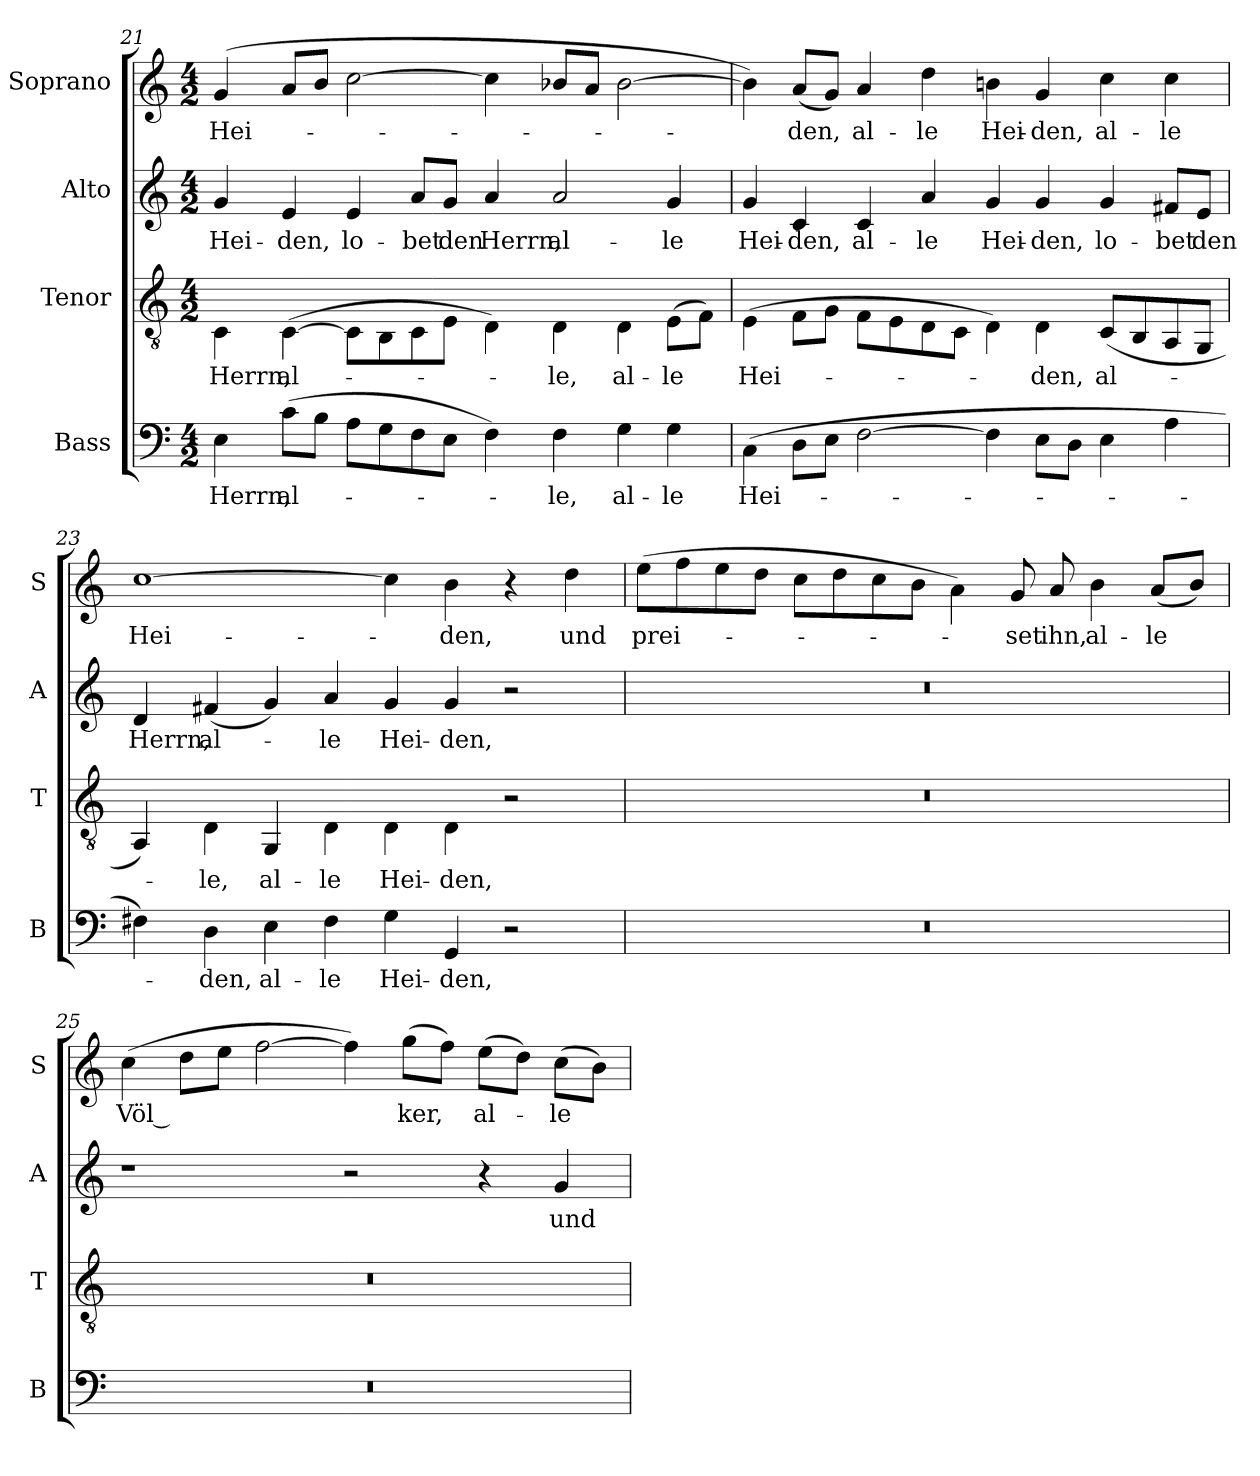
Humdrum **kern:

**kern	**text	**kern	**text	**kern	**text	**kern	**text
*part4	*part4	*part3	*part3	*part2	*part2	*part1	*part1
*staff4	*staff4	*staff3	*staff3	*staff2	*staff2	*staff1	*staff1
*I"Bass	*	*I"Tenor	*	*I"Alto	*	*I"Soprano	*
*I'B	*	*I'T	*	*I'A	*	*I'S	*
*clefF4	*	*clefGv2	*	*clefG2	*	*clefG2	*
*k[]	*	*k[]	*	*k[]	*	*k[]	*
*C:	*	*C:	*	*C:	*	*C:	*
*M4/2	*	*M4/2	*	*M4/2	*	*M4/2	*
=21	=21	=21	=21	=21	=21	=21	=21
!	!LO:LY:b:color=#000000	!	!	!	!	!	!
!	!	!	!LO:LY:b:color=#000000	!	!	!	!
!	!	!	!	!	!LO:LY:b:color=#000000	!	!
!	!	!	!	!	!	!	!LO:LY:b:color=#000000
4Ei\	Herrn,	4Ci\	Herrn,	4gi/	Hei-	(4gi/	Hei-
!	!LO:LY:b:color=#000000	!	!	!	!	!	!
!	!	!	!LO:LY:b:color=#000000	!	!	!	!
!	!	!	!	!	!LO:LY:b:color=#000000	!	!
(8ci\L	al-	([4Ci\	al-	4ei/	-den,	8ai/L	.
8Bi\J	.	.	.	.	.	8bi/J	.
!	!	!	!	!	!LO:LY:b:color=#000000	!	!
8Ai\L	.	8Ci\L]	.	4ei/	lo-	[2cci\	.
8Gi\	.	8BBi\	.	.	.	.	.
!	!	!	!	!	!LO:LY:b:color=#000000	!	!
8Fi\	.	8Ci\	.	8ai/L	-bet	.	.
!	!	!	!	!	!LO:LY:b:color=#000000	!	!
8Ei\J	.	8Ei\J	.	8gi/J	den	.	.
!	!	!	!	!	!LO:LY:b:color=#000000	!	!
4Fi\)	.	4Di\)	.	4ai/	Herrn,	4cci\]	.
!	!LO:LY:b:color=#000000	!	!	!	!	!	!
!	!	!	!LO:LY:b:color=#000000	!	!	!	!
!	!	!	!	!	!LO:LY:b:color=#000000	!	!
4Fi\	-le,	4Di\	-le,	2ai/	al-	8b-Xi/L	.
.	.	.	.	.	.	8ai/J	.
!	!LO:LY:b:color=#000000	!	!	!	!	!	!
!	!	!	!LO:LY:b:color=#000000	!	!	!	!
4Gi\	al-	4Di\	al-	.	.	[2b-i\	.
!	!LO:LY:b:color=#000000	!	!	!	!	!	!
!	!	!	!LO:LY:b:color=#000000	!	!	!	!
!	!	!	!	!	!LO:LY:b:color=#000000	!	!
4Gi\	-le	(8Ei\L	-le	4gi/	-le	.	.
.	.	8Fi\J)	.	.	.	.	.
!!LO:LB:g=z
=22	=22	=22	=22	=22	=22	=22	=22
!	!LO:LY:b:color=#000000	!	!	!	!	!	!
!	!	!	!LO:LY:b:color=#000000	!	!	!	!
!	!	!	!	!	!LO:LY:b:color=#000000	!	!
!	!	!	!	!	!	!	!LO:LY:b:color=#000000
(4Ci\	Hei-	(4Ei\	Hei-	4gi/	Hei-	4b-i\])	-­
!	!	!	!	!	!LO:LY:b:color=#000000	!	!
!	!	!	!	!	!	!	!LO:LY:b:color=#000000
8Di\L	.	8Fi\L	.	4ci/	-den,	(8ai/L	den,
8Ei\J	.	8Gi\J	.	.	.	8gi/J)	.
!	!	!	!	!	!LO:LY:b:color=#000000	!	!
!	!	!	!	!	!	!	!LO:LY:b:color=#000000
[2Fi\	.	8Fi\L	.	4ci/	al-	4ai/	al-
.	.	8Ei\	.	.	.	.	.
!	!	!	!	!	!LO:LY:b:color=#000000	!	!
!	!	!	!	!	!	!	!LO:LY:b:color=#000000
.	.	8Di\	.	4ai/	-le	4ddi\	-le
.	.	8Ci\J	.	.	.	.	.
!	!	!	!	!	!LO:LY:b:color=#000000	!	!
!	!	!	!	!	!	!	!LO:LY:b:color=#000000
4Fi\]	.	4Di\)	.	4gi/	Hei-	4bni\	Hei-
!	!	!	!LO:LY:b:color=#000000	!	!	!	!
!	!	!	!	!	!LO:LY:b:color=#000000	!	!
!	!	!	!	!	!	!	!LO:LY:b:color=#000000
8Ei\L	.	4Di\	-den,	4gi/	-den,	4gi/	-den,
8Di\J	.	.	.	.	.	.	.
!	!	!	!LO:LY:b:color=#000000	!	!	!	!
!	!	!	!	!	!LO:LY:b:color=#000000	!	!
!	!	!	!	!	!	!	!LO:LY:b:color=#000000
4Ei\	.	(8Ci/L	al-	4gi/	lo-	4cci\	al-
.	.	8BBi/	.	.	.	.	.
!	!	!	!	!	!LO:LY:b:color=#000000	!	!
!	!	!	!	!	!	!	!LO:LY:b:color=#000000
4Ai\	.	8AAi/	.	8f#Xi/L	-bet	4cci\	-le
!	!	!	!	!	!LO:LY:b:color=#000000	!	!
.	.	8GGi/J	.	8ei/J	den	.	.
=23	=23	=23	=23	=23	=23	=23	=23
!	!	!	!	!	!LO:LY:b:color=#000000	!	!
!	!	!	!	!	!	!	!LO:LY:b:color=#000000
4F#Xi\)	.	4AAi/)	.	4di/	Herrn,	[1cci	Hei-
!	!LO:LY:b:color=#000000	!	!	!	!	!	!
!	!	!	!LO:LY:b:color=#000000	!	!	!	!
!	!	!	!	!	!LO:LY:b:color=#000000	!	!
4Di\	-den,	4Di\	-le,	(4f#Xi/	al-	.	.
!	!LO:LY:b:color=#000000	!	!	!	!	!	!
!	!	!	!LO:LY:b:color=#000000	!	!	!	!
4Ei\	al-	4GGi/	al-	4gi/)	.	.	.
!	!LO:LY:b:color=#000000	!	!	!	!	!	!
!	!	!	!LO:LY:b:color=#000000	!	!	!	!
!	!	!	!	!	!LO:LY:b:color=#000000	!	!
4F#i\	-le	4Di\	-le	4ai/	-le	.	.
!	!LO:LY:b:color=#000000	!	!	!	!	!	!
!	!	!	!LO:LY:b:color=#000000	!	!	!	!
!	!	!	!	!	!LO:LY:b:color=#000000	!	!
4Gi\	Hei-	4Di\	Hei-	4gi/	Hei-	4cci\]	.
!	!LO:LY:b:color=#000000	!	!	!	!	!	!
!	!	!	!LO:LY:b:color=#000000	!	!	!	!
!	!	!	!	!	!LO:LY:b:color=#000000	!	!
!	!	!	!	!	!	!	!LO:LY:b:color=#000000
4GGi/	-den,	4Di\	-den,	4gi/	-den,	4bi\	-den,
2r	.	2r	.	2r	.	4r	.
!	!	!	!	!	!	!	!LO:LY:b:color=#000000
.	.	.	.	.	.	4ddi\	und
=24	=24	=24	=24	=24	=24	=24	=24
!LO:N:vis=1	!	!LO:N:vis=1	!	!LO:N:vis=1	!	!	!
!	!	!	!	!	!	!	!LO:LY:b:color=#000000
0r	.	0r	.	0r	.	(8eei\L	prei-
.	.	.	.	.	.	8ffi\	.
.	.	.	.	.	.	8eei\	.
.	.	.	.	.	.	8ddi\J	.
.	.	.	.	.	.	8cci\L	.
.	.	.	.	.	.	8ddi\	.
.	.	.	.	.	.	8cci\	.
.	.	.	.	.	.	8bi\J	.
.	.	.	.	.	.	4ai\)	.
!	!	!	!	!	!	!	!LO:LY:b:color=#000000
.	.	.	.	.	.	8gi/	-set
!	!	!	!	!	!	!	!LO:LY:b:color=#000000
.	.	.	.	.	.	8ai/	ihn,
!	!	!	!	!	!	!	!LO:LY:b:color=#000000
.	.	.	.	.	.	4bi\	al-
!	!	!	!	!	!	!	!LO:LY:b:color=#000000
.	.	.	.	.	.	(8ai/L	-le
.	.	.	.	.	.	8bi/J)	.
!!LO:LB:g=z
=25	=25	=25	=25	=25	=25	=25	=25
!LO:N:vis=1	!	!LO:N:vis=1	!	!	!	!	!
!	!	!	!	!	!	!	!LO:LY:b:color=#000000
0r	.	0r	.	1r	.	(4cci\	Völ --
.	.	.	.	.	.	8ddi\L	.
.	.	.	.	.	.	8eei\J	.
.	.	.	.	.	.	[2ffi\	.
.	.	.	.	2r	.	4ffi\])	.
!	!	!	!	!	!	!	!LO:LY:b:color=#000000
.	.	.	.	.	.	(8ggi\L	-ker,
.	.	.	.	.	.	8ffi\J)	.
!	!	!	!	!	!	!	!LO:LY:b:color=#000000
.	.	.	.	4r	.	(8eei\L	al-
.	.	.	.	.	.	8ddi\J)	.
!	!	!	!	!	!LO:LY:b:color=#000000	!	!
!	!	!	!	!	!	!	!LO:LY:b:color=#000000
.	.	.	.	4gi/	und	(8cci\L	-le
.	.	.	.	.	.	8bi\J)	.
=	=	=	=	=	=	=	=
*-	*-	*-	*-	*-	*-	*-	*-
